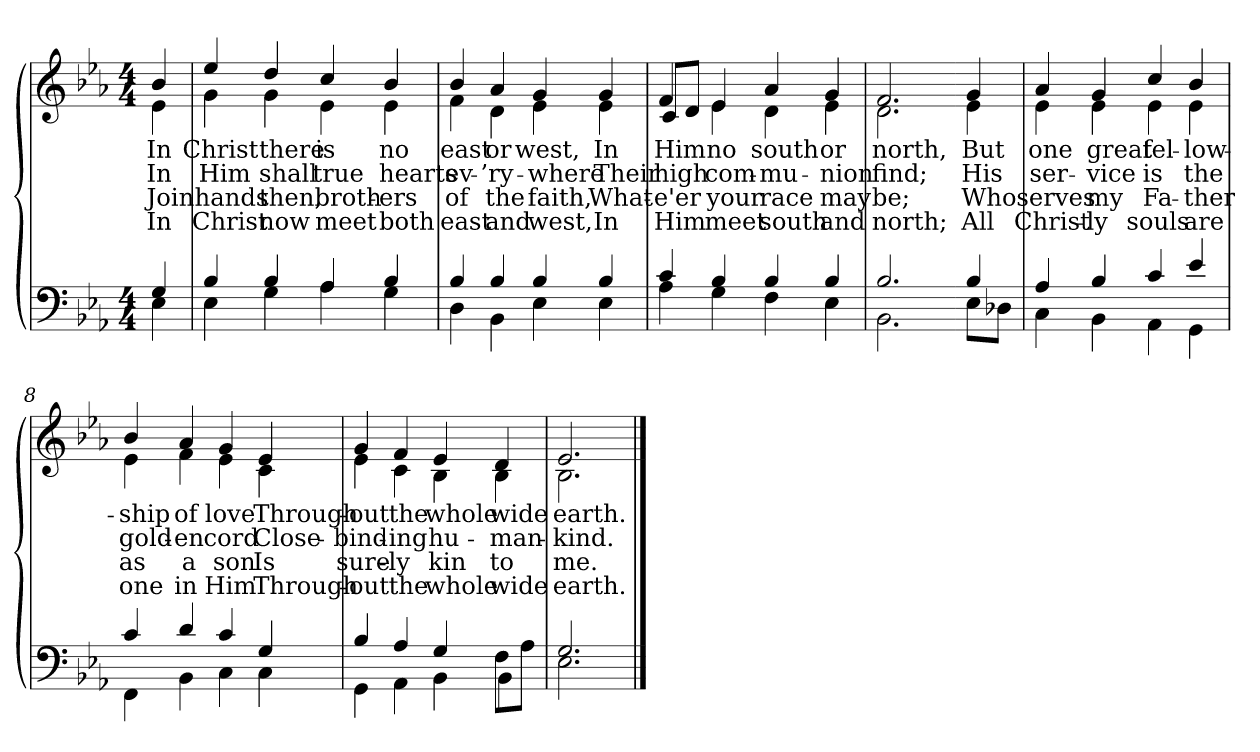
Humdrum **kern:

**kern	**kern	**text	**text	**text	**text
*part2	*part1	*part1	*part1	*part1	*part1
*staff2	*staff1	*staff1	*staff1	*staff1	*staff1
*clefF4	*clefG2	*	*	*	*
*k[b-e-a-]	*k[b-e-a-]	*	*	*	*
*E-:	*E-:	*	*	*	*
*M4/4	*M4/4	*	*	*	*
=1	=1	=1	=1	=1	=1
*^	*^	*	*	*	*
4G	4E-	4b-	4e-	In	In	Join	In
=2	=2	=2	=2	=2	=2	=2	=2
4B-	4E-	4ee-	4g	Christ	Him	hands	Christ
4B-	4G	4dd	4g	there	shall	then,	now
4A-	4A-	4cc	4e-	is	true	broth-	meet
4B-	4G	4b-	4e-	no	hearts	-ers	both
=3	=3	=3	=3	=3	=3	=3	=3
4B-	4D	4b-	4f	east	ev-	of	east
4B-	4BB-	4a-	4d	or	-’ry-	the	and
4B-	4E-	4g	4e-	west,	-where	faith,	west,
4B-	4E-	4g	4e-	In	Their	What-	In
=4	=4	=4	=4	=4	=4	=4	=4
4c	4A-	4f	8c/L	Him	high	-e'er	Him
.	.	.	8d/J	.	.	.	.
4B-	4G	4e-	4e-	no	com-	your	meet
4B-	4F	4a-	4d	south	-mu-	race	south
4B-	4E-	4g	4e-	or	-nion	may	and
=5	=5	=5	=5	=5	=5	=5	=5
2.B-	2.BB-	2.f	2.d	north,	find;	be;	north;
=6-	=6-	=6-	=6-	=6-	=6-	=6-	=6-
4B-	8E-\L	4g	4e-	But	His	Who	All
.	8D-X\J	.	.	.	.	.	.
=7	=7	=7	=7	=7	=7	=7	=7
4A-	4C	4a-	4e-	one	ser-	serves	Christ-
4B-	4BB-	4g	4e-	great	-vice	my	-ly
4c	4AA-	4cc	4e-	fel-	is	Fa-	souls
4e-	4GG	4b-	4e-	-low-	the	-ther	are
=8	=8	=8	=8	=8	=8	=8	=8
4c	4FF	4b-	4e-	-ship	gold-	as	one
4d	4BB-	4a-	4f	of	-en	a	in
4c	4C	4g	4e-	love	cord	son	Him
4G	4C	4e-	4c	Through-	Close-	Is	Through-
=9	=9	=9	=9	=9	=9	=9	=9
4B-	4GG	4g	4e-	-out	-bind-	sure-	-out
4A-	4AA-	4f	4c	the	-ing	-ly	the
4G	4BB-	4e-	4B-	whole	hu-	kin	whole
8F\L	4BB-	4d	4B-	wide	-man-	to	wide
8A-\J	.	.	.	.	.	.	.
=10	=10	=10	=10	=10	=10	=10	=10
2.G	2.E-	2.e-	2.B-	earth.	-kind.	me.	earth.
*v	*v	*	*	*	*	*	*
*	*v	*v	*	*	*	*
==	==	==	==	==	==
*-	*-	*-	*-	*-	*-
